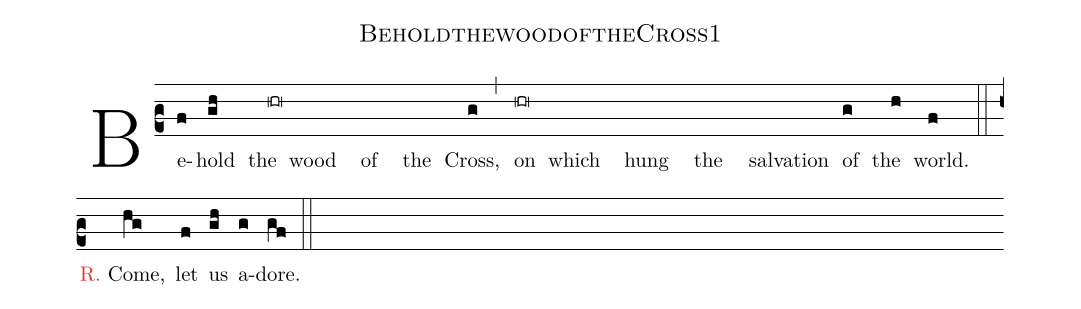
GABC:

name: BeholdthewoodoftheCross1;
%%
(c2)Be(f)hold(gh) the(hr0) wood() of() the() Cross,(g) (,) on(hr0) which() hung() the() salvation() of(g) the(h) world.(f) (::) <c>R.</c> Come,(hg) let(f) us(gh) a(g)dore.(gf) (::)
